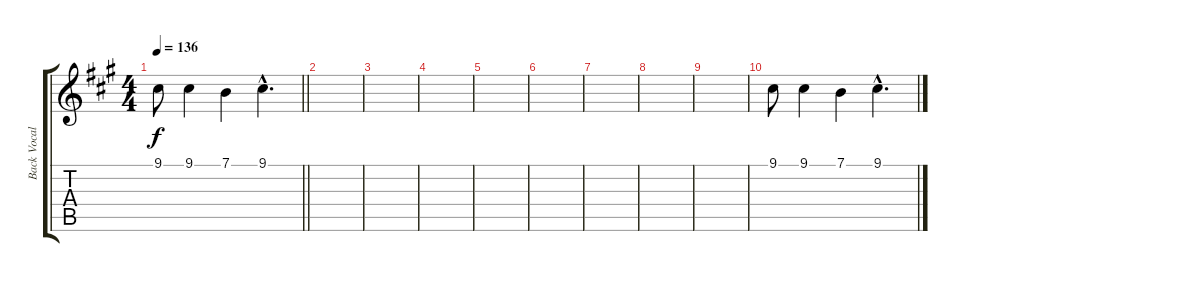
\track ("Back Vocal" "Back Vocal") {instrument fx5brightness}
\staff {score tabs}
\tuning (E4 B3 Gb3 D3 A2 E2) {hide}
\ts (4 4)
\tempo 136
\clef g2
\barLineRight lightlight
\ks a
9.1.8{dy f} 9.1.4 7.1.4 9.1{hac}.4{d} |
|
|
|
|
|
|
|
|
9.1.8 9.1.4 7.1.4 9.1{hac}.4{d}
